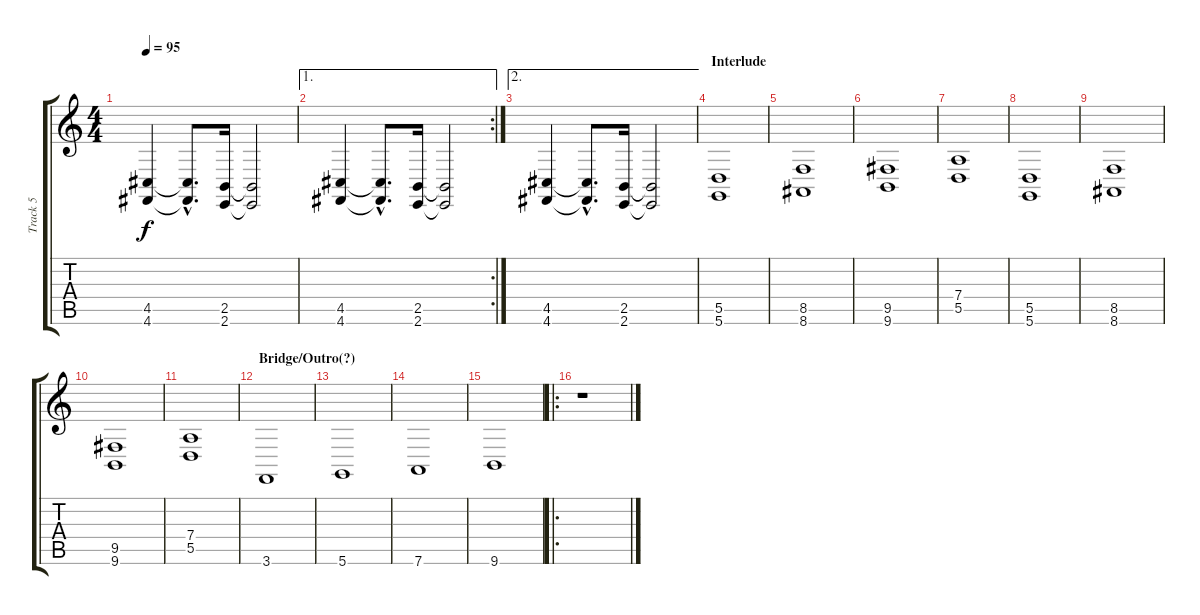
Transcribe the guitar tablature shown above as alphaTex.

\track ("Track 5" "Track 5") {instrument voiceoohs}
\staff {score tabs}
\tuning (E4 B3 G3 D3 A2 D2) {hide}
\ts (4 4)
\tempo 95
\clef g2
\ks c
(4.5 4.6).4{dy f} (4.5{hac t} 4.6{hac t}).8{d} (2.5 2.6).16 (2.5{t} 2.6{t}).2 |
\ae 1
\rc 2
(4.5 4.6).4 (4.5{hac t} 4.6{hac t}).8{d} (2.5 2.6).16 (2.5{t} 2.6{t}).2 |
\ae 2
(4.5 4.6).4 (4.5{hac t} 4.6{hac t}).8{d} (2.5 2.6).16 (2.5{t} 2.6{t}).2 |
\section ("" "Interlude")
(5.5 5.6).1{instrument stringensemble1} |
(8.5 8.6).1{instrument stringensemble1} |
(9.5 9.6).1{instrument stringensemble1} |
(7.4 5.5).1{instrument stringensemble1} |
(5.5 5.6).1{instrument stringensemble1} |
(8.5 8.6).1{instrument stringensemble1} |
(9.5 9.6).1{instrument stringensemble1} |
(7.4 5.5).1{instrument stringensemble1} |
\section ("" "Bridge/Outro(?)")
3.6.1{instrument voiceoohs} |
5.6.1 |
7.6.1 |
9.6.1 |
\ro
r.1
